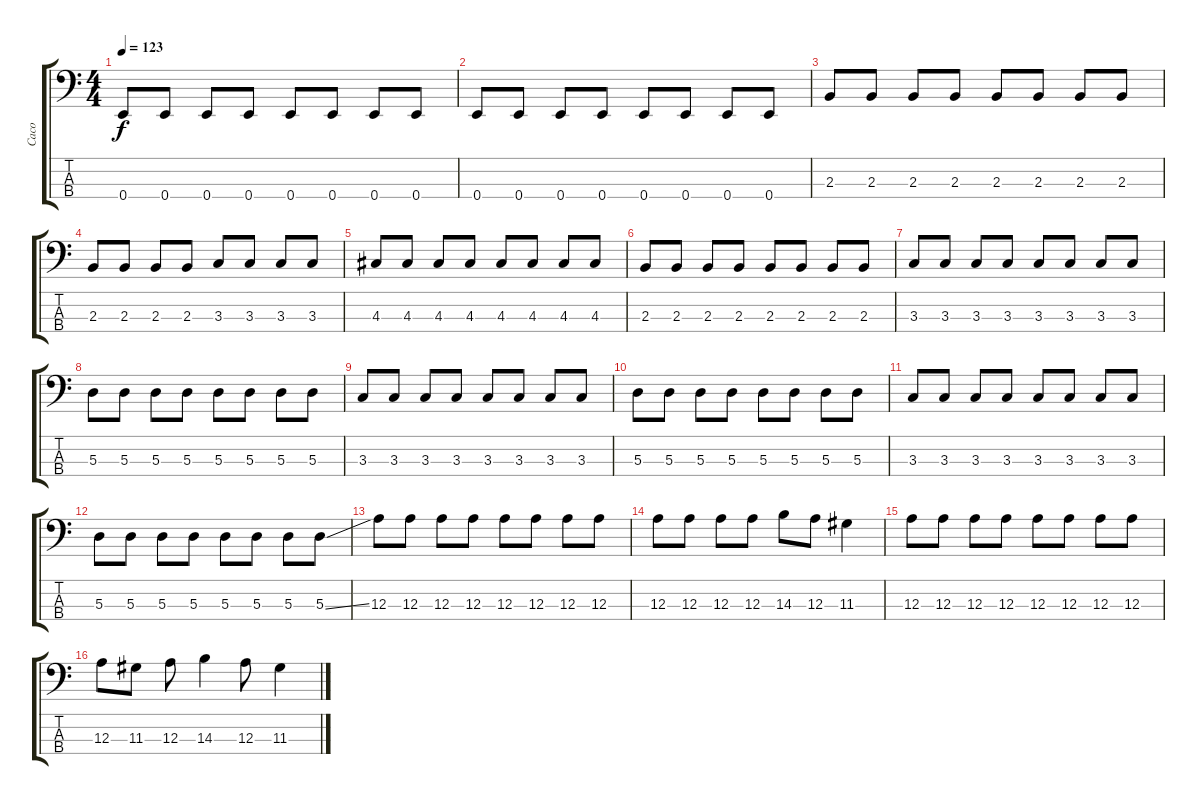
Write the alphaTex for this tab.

\track ("Caco" "Caco") {instrument electricbasspick}
\staff {score tabs}
\tuning (G2 D2 A1 E1) {hide}
\ts (4 4)
\tempo 123
\clef f4
\ks c
0.4.8{dy f} 0.4.8 0.4.8 0.4.8 0.4.8 0.4.8 0.4.8 0.4.8 |
0.4.8 0.4.8 0.4.8 0.4.8 0.4.8 0.4.8 0.4.8 0.4.8 |
2.3.8 2.3.8 2.3.8 2.3.8 2.3.8 2.3.8 2.3.8 2.3.8 |
2.3.8 2.3.8 2.3.8 2.3.8 3.3.8 3.3.8 3.3.8 3.3.8 |
4.3.8 4.3.8 4.3.8 4.3.8 4.3.8 4.3.8 4.3.8 4.3.8 |
2.3.8 2.3.8 2.3.8 2.3.8 2.3.8 2.3.8 2.3.8 2.3.8 |
3.3.8 3.3.8 3.3.8 3.3.8 3.3.8 3.3.8 3.3.8 3.3.8 |
5.3.8 5.3.8 5.3.8 5.3.8 5.3.8 5.3.8 5.3.8 5.3.8 |
3.3.8 3.3.8 3.3.8 3.3.8 3.3.8 3.3.8 3.3.8 3.3.8 |
5.3.8 5.3.8 5.3.8 5.3.8 5.3.8 5.3.8 5.3.8 5.3.8 |
3.3.8 3.3.8 3.3.8 3.3.8 3.3.8 3.3.8 3.3.8 3.3.8 |
5.3.8 5.3.8 5.3.8 5.3.8 5.3.8 5.3.8 5.3.8 5.3{ss}.8 |
12.3.8 12.3.8 12.3.8 12.3.8 12.3.8 12.3.8 12.3.8 12.3.8 |
12.3.8 12.3.8 12.3.8 12.3.8 14.3.8 12.3.8 11.3.4 |
12.3.8 12.3.8 12.3.8 12.3.8 12.3.8 12.3.8 12.3.8 12.3.8 |
12.3.8 11.3.8 12.3.8 14.3.4 12.3.8 11.3.4
